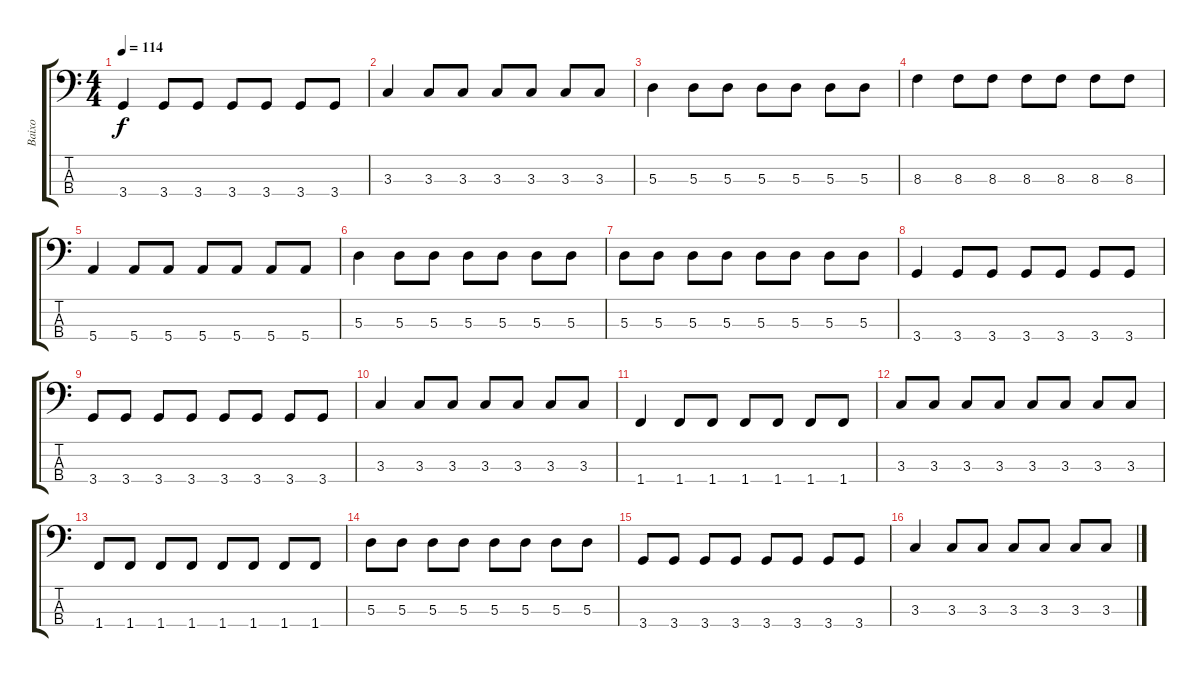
\track ("Baixo" "Baixo") {instrument electricbassfinger}
\staff {score tabs}
\tuning (G2 D2 A1 E1) {hide}
\ts (4 4)
\tempo 114
\clef f4
\ks c
3.4.4{dy f} 3.4.8 3.4.8 3.4.8 3.4.8 3.4.8 3.4.8 |
3.3.4 3.3.8 3.3.8 3.3.8 3.3.8 3.3.8 3.3.8 |
5.3.4 5.3.8 5.3.8 5.3.8 5.3.8 5.3.8 5.3.8 |
8.3.4 8.3.8 8.3.8 8.3.8 8.3.8 8.3.8 8.3.8 |
5.4.4 5.4.8 5.4.8 5.4.8 5.4.8 5.4.8 5.4.8 |
5.3.4 5.3.8 5.3.8 5.3.8 5.3.8 5.3.8 5.3.8 |
5.3.8 5.3.8 5.3.8 5.3.8 5.3.8 5.3.8 5.3.8 5.3.8 |
3.4.4 3.4.8 3.4.8 3.4.8 3.4.8 3.4.8 3.4.8 |
3.4.8 3.4.8 3.4.8 3.4.8 3.4.8 3.4.8 3.4.8 3.4.8 |
3.3.4 3.3.8 3.3.8 3.3.8 3.3.8 3.3.8 3.3.8 |
1.4.4 1.4.8 1.4.8 1.4.8 1.4.8 1.4.8 1.4.8 |
3.3.8 3.3.8 3.3.8 3.3.8 3.3.8 3.3.8 3.3.8 3.3.8 |
1.4.8 1.4.8 1.4.8 1.4.8 1.4.8 1.4.8 1.4.8 1.4.8 |
5.3.8 5.3.8 5.3.8 5.3.8 5.3.8 5.3.8 5.3.8 5.3.8 |
3.4.8 3.4.8 3.4.8 3.4.8 3.4.8 3.4.8 3.4.8 3.4.8 |
3.3.4 3.3.8 3.3.8 3.3.8 3.3.8 3.3.8 3.3.8
